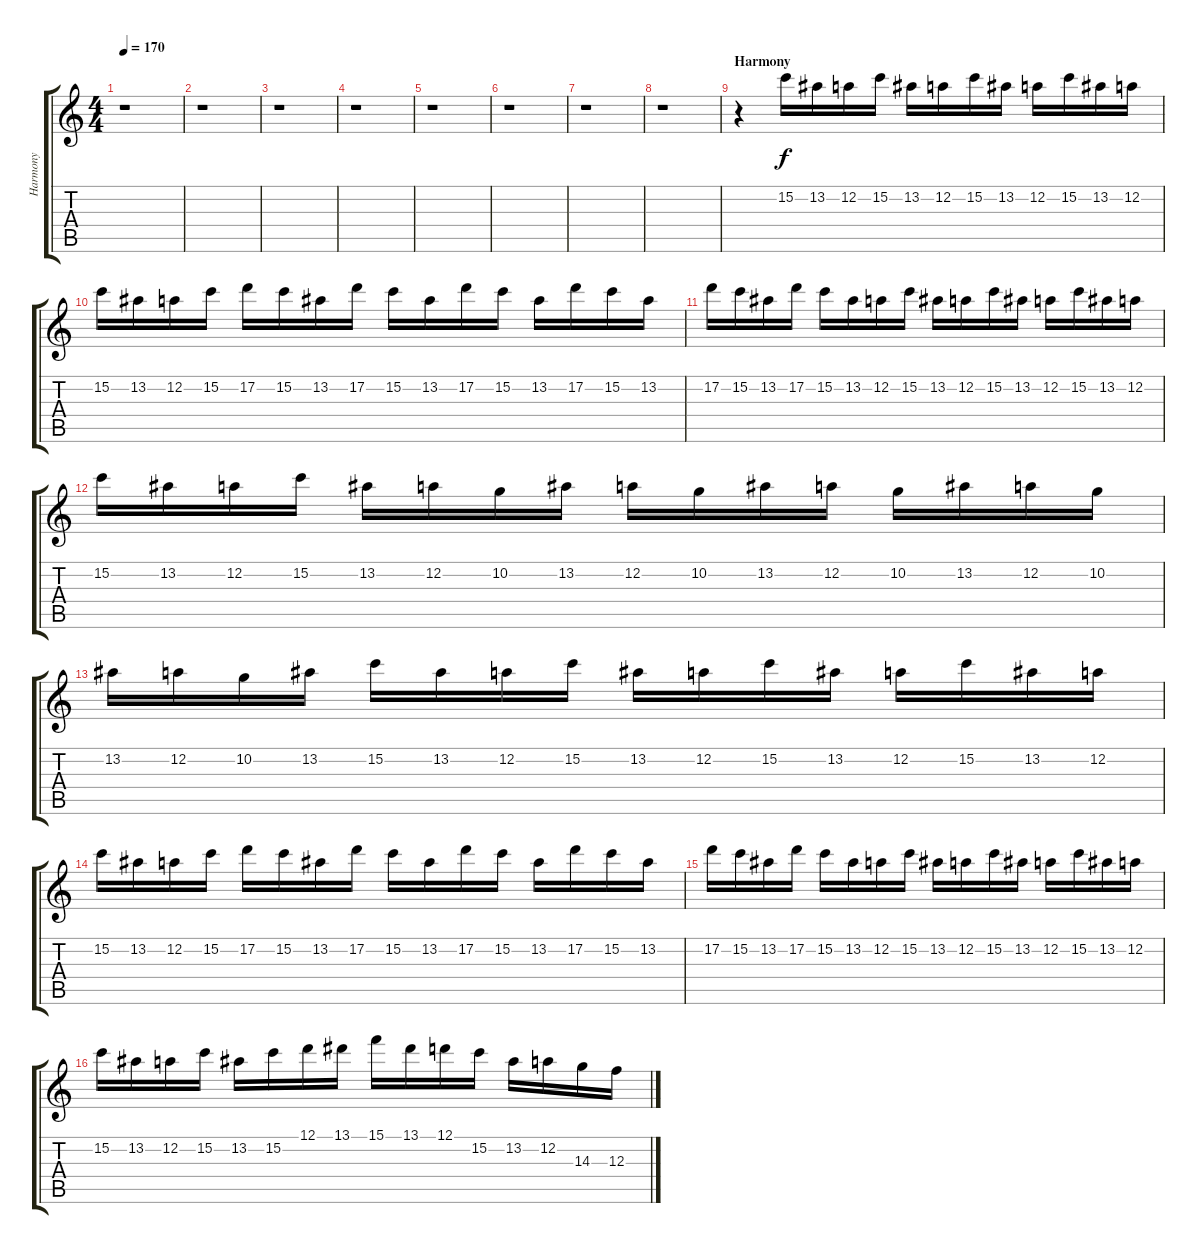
\track ("Harmony" "Harmony") {instrument overdrivenguitar}
\staff {score tabs}
\tuning (D4 A3 F3 C3 G2 D2) {hide}
\ts (4 4)
\tempo 170
\clef g2
\ks c
r.1{dy f} |
r.1 |
r.1 |
r.1 |
r.1 |
r.1 |
r.1 |
r.1 |
\section ("" "Harmony")
r.4 15.2.16 13.2.16 12.2.16 15.2.16 13.2.16 12.2.16 15.2.16 13.2.16 12.2.16 15.2.16 13.2.16 12.2.16 |
15.2.16 13.2.16 12.2.16 15.2.16 17.2.16 15.2.16 13.2.16 17.2.16 15.2.16 13.2.16 17.2.16 15.2.16 13.2.16 17.2.16 15.2.16 13.2.16 |
17.2.16 15.2.16 13.2.16 17.2.16 15.2.16 13.2.16 12.2.16 15.2.16 13.2.16 12.2.16 15.2.16 13.2.16 12.2.16 15.2.16 13.2.16 12.2.16 |
15.2.16 13.2.16 12.2.16 15.2.16 13.2.16 12.2.16 10.2.16 13.2.16 12.2.16 10.2.16 13.2.16 12.2.16 10.2.16 13.2.16 12.2.16 10.2.16 |
13.2.16 12.2.16 10.2.16 13.2.16 15.2.16 13.2.16 12.2.16 15.2.16 13.2.16 12.2.16 15.2.16 13.2.16 12.2.16 15.2.16 13.2.16 12.2.16 |
15.2.16 13.2.16 12.2.16 15.2.16 17.2.16 15.2.16 13.2.16 17.2.16 15.2.16 13.2.16 17.2.16 15.2.16 13.2.16 17.2.16 15.2.16 13.2.16 |
17.2.16 15.2.16 13.2.16 17.2.16 15.2.16 13.2.16 12.2.16 15.2.16 13.2.16 12.2.16 15.2.16 13.2.16 12.2.16 15.2.16 13.2.16 12.2.16 |
15.2.16 13.2.16 12.2.16 15.2.16 13.2.16 15.2.16 12.1.16 13.1.16 15.1.16 13.1.16 12.1.16 15.2.16 13.2.16 12.2.16 14.3.16 12.3.16
